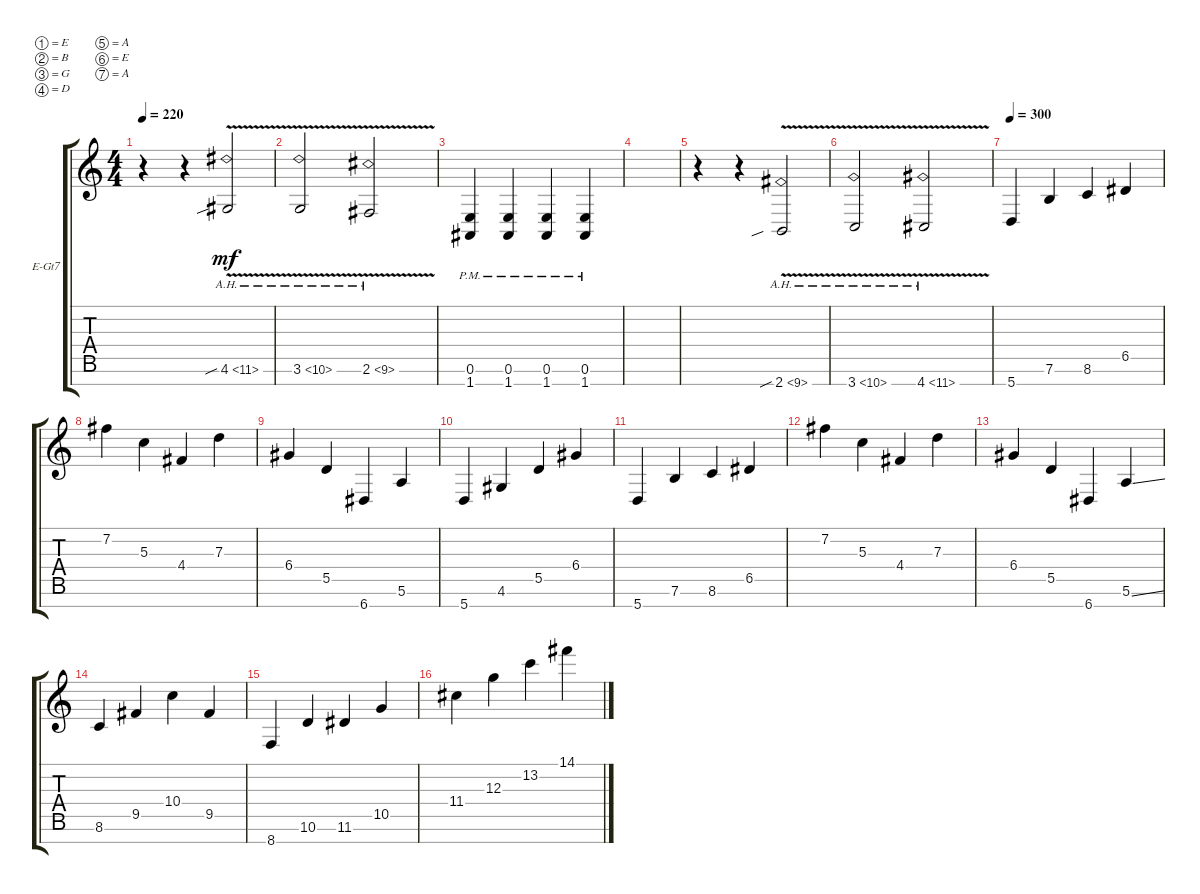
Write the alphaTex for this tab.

\defaultSystemsLayout 4
\bracketExtendMode groupsimilarinstruments
\firstSystemTrackNameOrientation horizontal
\otherSystemsTrackNameOrientation horizontal
\track ("Electric Guitar" "E-Gt7") {instrument distortionguitar}
\staff {score tabs}
\tuning (E4 B3 G3 D3 A2 E2 A1)
\ts (4 4)
\tempo 220
\clef g2
\ks c
r.4{dy mf} r.4 4.6{ah 7 v sib}.2 |
3.6{ah 7 v}.2 2.6{ah 7 v}.2 |
(1.7{pm} 0.6{pm}).4 (1.7{pm} 0.6{pm}).4 (1.7{pm} 0.6{pm}).4 (1.7{pm} 0.6{pm}).4 |
|
r.4 r.4 2.7{ah 7 v sib}.2 |
3.7{ah 7 v}.2 4.7{ah 7 v}.2 |
\tempo 300
5.7.4 7.6.4 8.6.4 6.5.4 |
7.2.4 5.3.4 4.4.4 7.3.4 |
6.4.4 5.5.4 6.7.4 5.6.4 |
5.7.4 4.6.4 5.5.4 6.4.4 |
5.7.4 7.6.4 8.6.4 6.5.4 |
7.2.4 5.3.4 4.4.4 7.3.4 |
6.4.4 5.5.4 6.7.4 5.6{ss}.4 |
8.6.4 9.5.4 10.4.4 9.5.4 |
8.7.4 10.6.4 11.6.4 10.5.4 |
11.4.4 12.3.4 13.2.4 14.1.4
